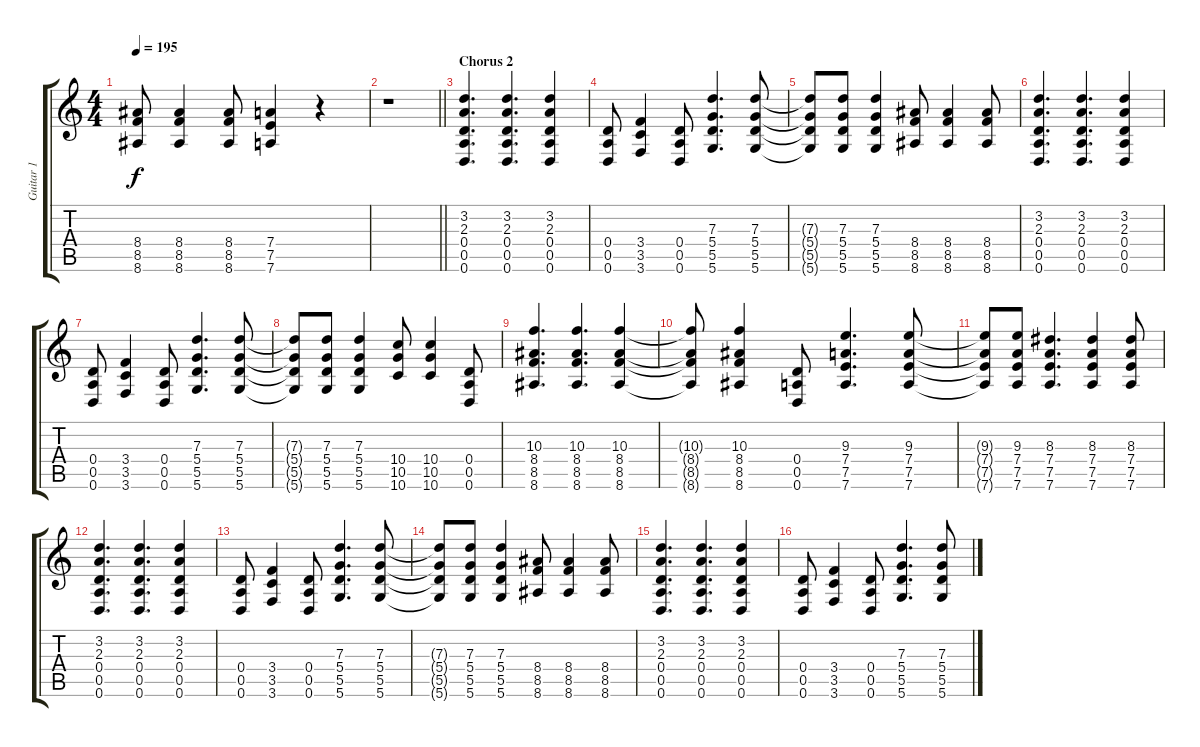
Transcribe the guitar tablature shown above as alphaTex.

\track ("Guitar 1" "Guitar 1") {instrument distortionguitar}
\staff {score tabs}
\tuning (E4 B3 G3 D3 A2 D2) {hide}
\ts (4 4)
\tempo 195
\clef g2
\ks c
(8.4{t} 8.5{t} 8.6{t}).8{dy f} (8.4 8.5 8.6).4 (8.4 8.5 8.6).8 (7.4 7.5 7.6).4 r.4 |
\barLineRight lightlight
r.1 |
\section ("" "Chorus 2")
(3.2 2.3 0.4 0.5 0.6).4{d} (3.2 2.3 0.4 0.5 0.6).4{d} (3.2 2.3 0.4 0.5 0.6).4 |
(0.4 0.5 0.6).8 (3.4 3.5 3.6).4 (0.4 0.5 0.6).8 (7.3 5.4 5.5 5.6).4{d} (7.3 5.4 5.5 5.6).8 |
(7.3{t} 5.4{t} 5.5{t} 5.6{t}).8 (7.3 5.4 5.5 5.6).8 (7.3 5.4 5.5 5.6).4 (8.4 8.5 8.6).8 (8.4 8.5 8.6).4 (8.4 8.5 8.6).8 |
(3.2 2.3 0.4 0.5 0.6).4{d} (3.2 2.3 0.4 0.5 0.6).4{d} (3.2 2.3 0.4 0.5 0.6).4 |
(0.4 0.5 0.6).8 (3.4 3.5 3.6).4 (0.4 0.5 0.6).8 (7.3 5.4 5.5 5.6).4{d} (7.3 5.4 5.5 5.6).8 |
(7.3{t} 5.4{t} 5.5{t} 5.6{t}).8 (7.3 5.4 5.5 5.6).8 (7.3 5.4 5.5 5.6).4 (10.4 10.5 10.6).8 (10.4 10.5 10.6).4 (0.4 0.5 0.6).8 |
(10.3 8.4 8.5 8.6).4{d} (10.3 8.4 8.5 8.6).4{d} (10.3 8.4 8.5 8.6).4 |
(10.3{t} 8.4{t} 8.5{t} 8.6{t}).8 (10.3 8.4 8.5 8.6).4 (0.4 0.5 0.6).8 (9.3 7.4 7.5 7.6).4{d} (9.3 7.4 7.5 7.6).8 |
(9.3{t} 7.4{t} 7.5{t} 7.6{t}).8 (9.3 7.4 7.5 7.6).8 (8.3 7.4 7.5 7.6).4{d} (8.3 7.4 7.5 7.6).4 (8.3 7.4 7.5 7.6).8 |
(3.2 2.3 0.4 0.5 0.6).4{d} (3.2 2.3 0.4 0.5 0.6).4{d} (3.2 2.3 0.4 0.5 0.6).4 |
(0.4 0.5 0.6).8 (3.4 3.5 3.6).4 (0.4 0.5 0.6).8 (7.3 5.4 5.5 5.6).4{d} (7.3 5.4 5.5 5.6).8 |
(7.3{t} 5.4{t} 5.5{t} 5.6{t}).8 (7.3 5.4 5.5 5.6).8 (7.3 5.4 5.5 5.6).4 (8.4 8.5 8.6).8 (8.4 8.5 8.6).4 (8.4 8.5 8.6).8 |
(3.2 2.3 0.4 0.5 0.6).4{d} (3.2 2.3 0.4 0.5 0.6).4{d} (3.2 2.3 0.4 0.5 0.6).4 |
(0.4 0.5 0.6).8 (3.4 3.5 3.6).4 (0.4 0.5 0.6).8 (7.3 5.4 5.5 5.6).4{d} (7.3 5.4 5.5 5.6).8
